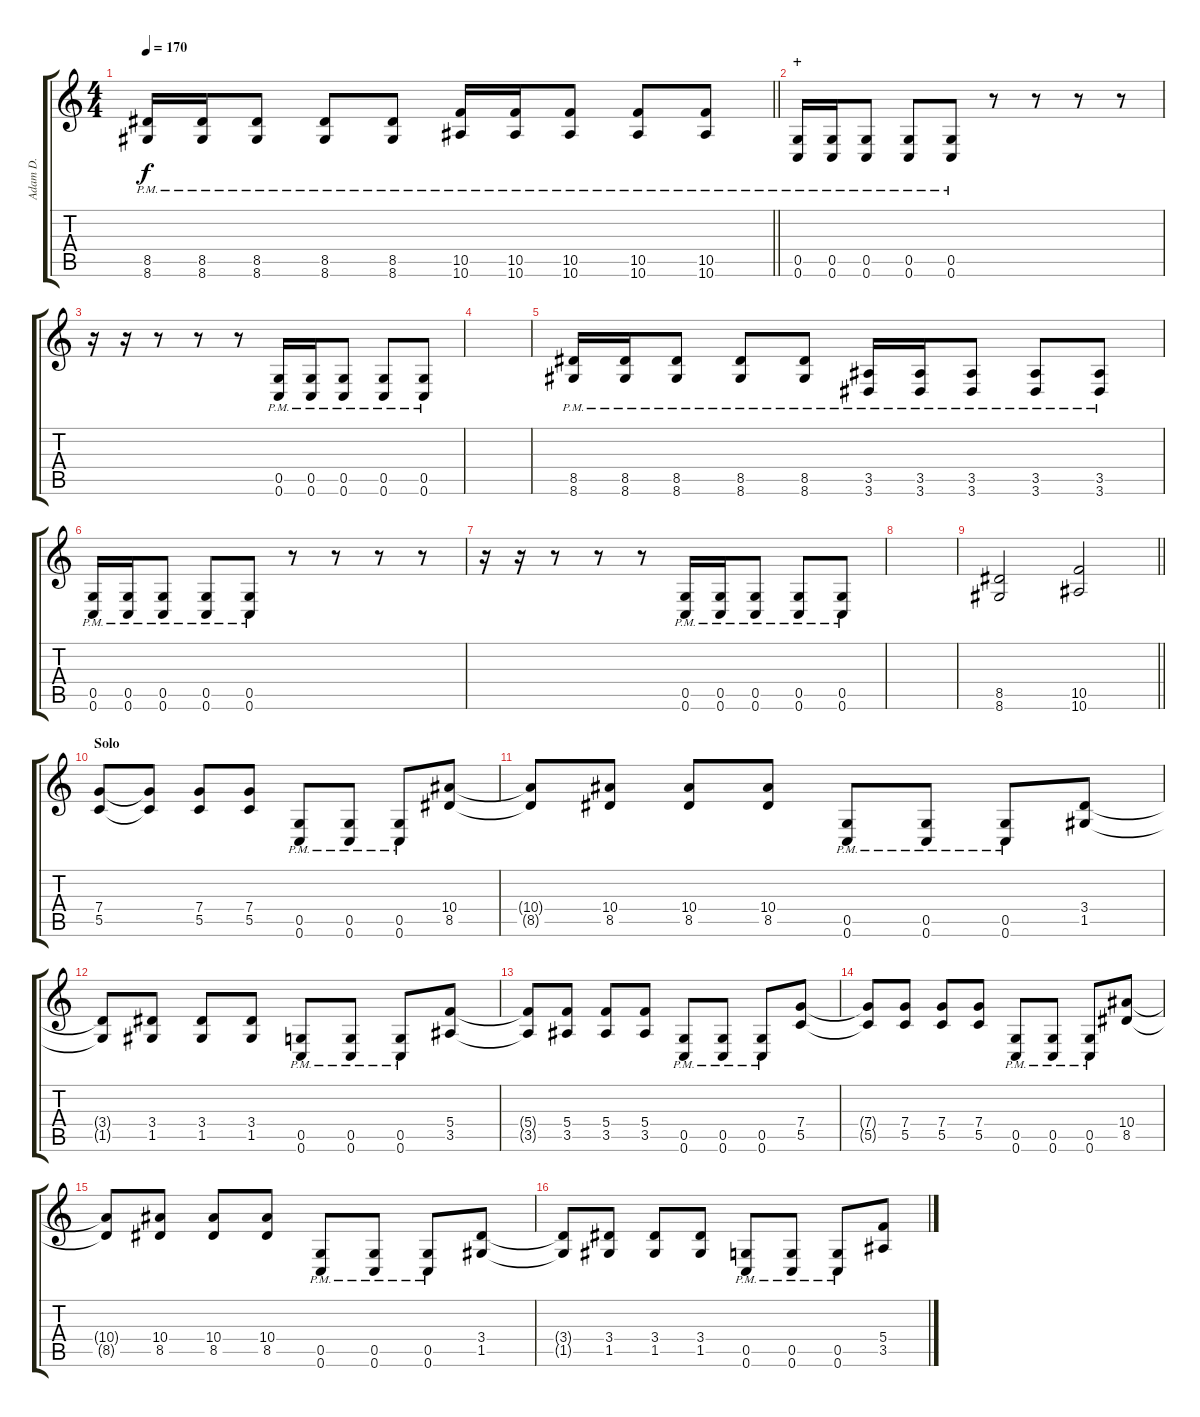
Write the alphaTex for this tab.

\track ("Adam D." "Adam D.") {instrument distortionguitar}
\staff {score tabs}
\tuning (D4 A3 F3 C3 G2 C2) {hide}
\ts (4 4)
\tempo 170
\clef g2
\barLineRight lightlight
\ks c
(8.5{pm} 8.6{pm}).16{dy f} (8.5{pm} 8.6{pm}).16 (8.5{pm} 8.6{pm}).8 (8.5{pm} 8.6{pm}).8 (8.5{pm} 8.6{pm}).8 (10.5{pm} 10.6{pm}).16 (10.5{pm} 10.6{pm}).16 (10.5{pm} 10.6{pm}).8 (10.5{pm} 10.6{pm}).8 (10.5{pm} 10.6{pm}).8 |
\section ("" "+")
(0.5{pm} 0.6{pm}).16 (0.5{pm} 0.6{pm}).16 (0.5{pm} 0.6{pm}).8 (0.5{pm} 0.6{pm}).8 (0.5{pm} 0.6{pm}).8 r.8 r.8 r.8 r.8 |
r.16 r.16 r.8 r.8 r.8 (0.5{pm} 0.6{pm}).16 (0.5{pm} 0.6{pm}).16 (0.5{pm} 0.6{pm}).8 (0.5{pm} 0.6{pm}).8 (0.5{pm} 0.6{pm}).8 |
|
(8.5{pm} 8.6{pm}).16 (8.5{pm} 8.6{pm}).16 (8.5{pm} 8.6{pm}).8 (8.5{pm} 8.6{pm}).8 (8.5{pm} 8.6{pm}).8 (3.5{pm} 3.6{pm}).16 (3.5{pm} 3.6{pm}).16 (3.5{pm} 3.6{pm}).8 (3.5{pm} 3.6{pm}).8 (3.5{pm} 3.6{pm}).8 |
(0.5{pm} 0.6{pm}).16 (0.5{pm} 0.6{pm}).16 (0.5{pm} 0.6{pm}).8 (0.5{pm} 0.6{pm}).8 (0.5{pm} 0.6{pm}).8 r.8 r.8 r.8 r.8 |
r.16 r.16 r.8 r.8 r.8 (0.5{pm} 0.6{pm}).16 (0.5{pm} 0.6{pm}).16 (0.5{pm} 0.6{pm}).8 (0.5{pm} 0.6{pm}).8 (0.5{pm} 0.6{pm}).8 |
|
\barLineRight lightlight
(8.5 8.6).2 (10.5 10.6).2 |
\section ("" "Solo")
(7.4 5.5).8 (7.4{t} 5.5{t}).8 (7.4 5.5).8 (7.4 5.5).8 (0.5{pm} 0.6{pm}).8 (0.5{pm} 0.6{pm}).8 (0.5{pm} 0.6{pm}).8 (10.4 8.5).8 |
(10.4{t} 8.5{t}).8 (10.4 8.5).8 (10.4 8.5).8 (10.4 8.5).8 (0.5{pm} 0.6{pm}).8 (0.5{pm} 0.6{pm}).8 (0.5{pm} 0.6{pm}).8 (3.4 1.5).8 |
(3.4{t} 1.5{t}).8 (3.4 1.5).8 (3.4 1.5).8 (3.4 1.5).8 (0.5{pm} 0.6{pm}).8 (0.5{pm} 0.6{pm}).8 (0.5{pm} 0.6{pm}).8 (5.4 3.5).8 |
(5.4{t} 3.5{t}).8 (5.4 3.5).8 (5.4 3.5).8 (5.4 3.5).8 (0.5{pm} 0.6{pm}).8 (0.5{pm} 0.6{pm}).8 (0.5{pm} 0.6{pm}).8 (7.4 5.5).8 |
(7.4{t} 5.5{t}).8 (7.4 5.5).8 (7.4 5.5).8 (7.4 5.5).8 (0.5{pm} 0.6{pm}).8 (0.5{pm} 0.6{pm}).8 (0.5{pm} 0.6{pm}).8 (10.4 8.5).8 |
(10.4{t} 8.5{t}).8 (10.4 8.5).8 (10.4 8.5).8 (10.4 8.5).8 (0.5{pm} 0.6{pm}).8 (0.5{pm} 0.6{pm}).8 (0.5{pm} 0.6{pm}).8 (3.4 1.5).8 |
(3.4{t} 1.5{t}).8 (3.4 1.5).8 (3.4 1.5).8 (3.4 1.5).8 (0.5{pm} 0.6{pm}).8 (0.5{pm} 0.6{pm}).8 (0.5{pm} 0.6{pm}).8 (5.4 3.5).8
